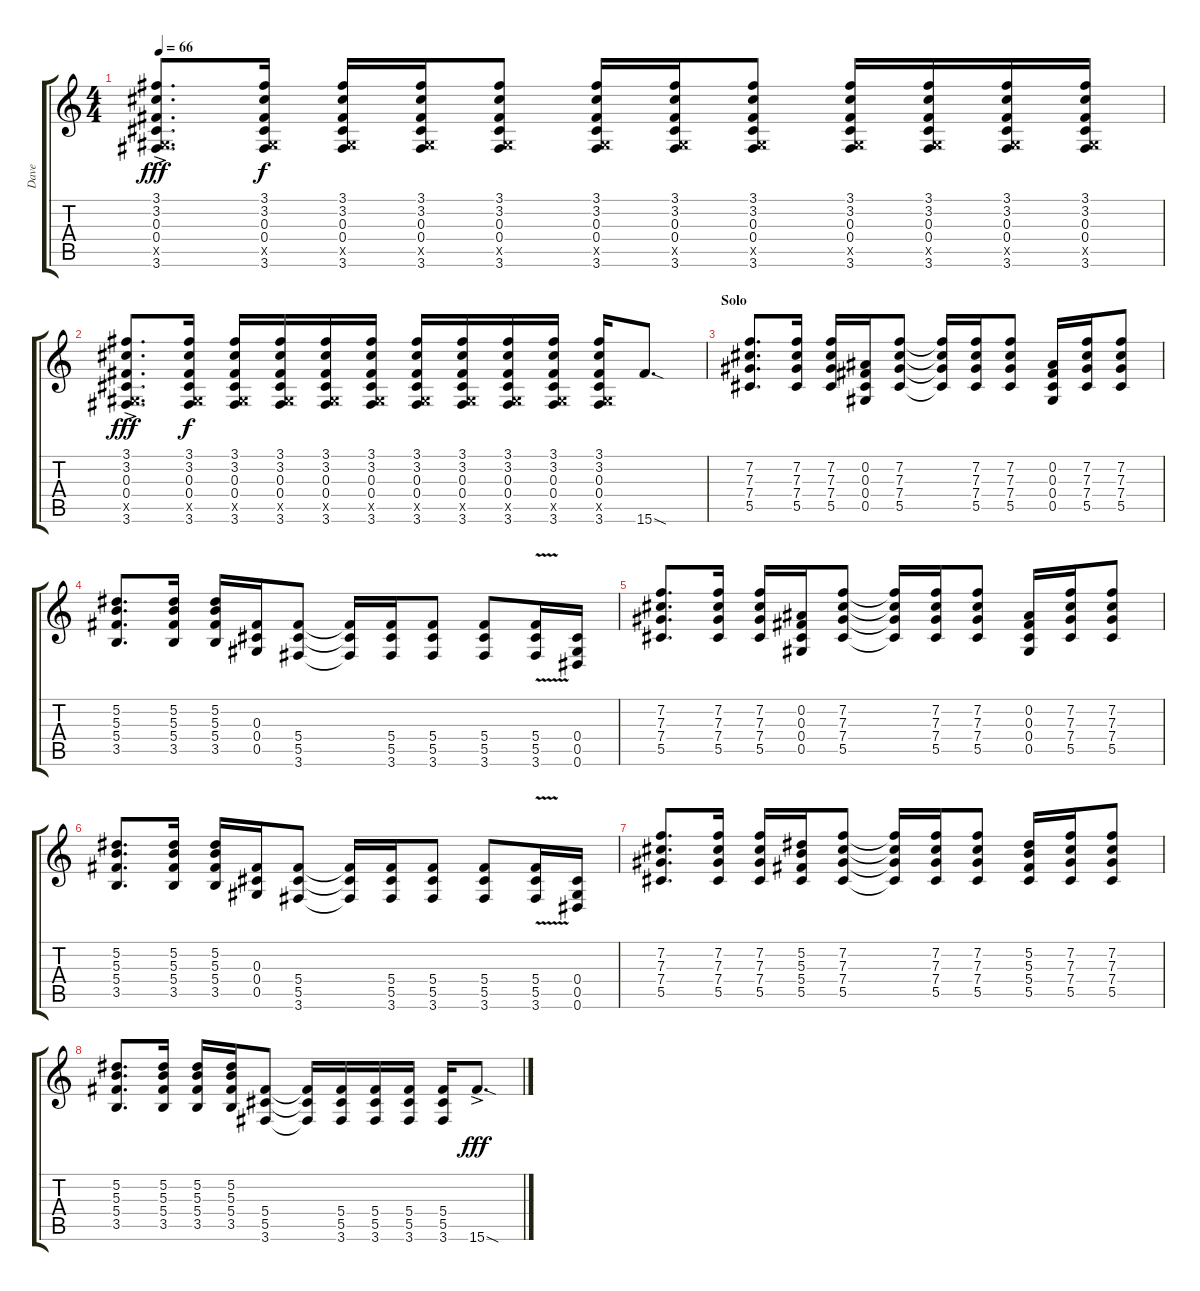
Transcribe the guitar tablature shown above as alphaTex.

\track ("Dave" "Dave") {instrument distortionguitar}
\staff {score tabs}
\tuning (Eb4 Bb3 Gb3 Db3 Ab2 Eb2) {hide}
\ts (4 4)
\tempo 66
\clef g2
\ks c
(3.1{ac} 3.2{ac} 0.3{ac} 0.4{ac} 0.5{ac x} 3.6{ac}).8{d dy fff} (3.1 3.2 0.3 0.4 0.5{x} 3.6).16{dy f} (3.1 3.2 0.3 0.4 0.5{x} 3.6).16 (3.1 3.2 0.3 0.4 0.5{x} 3.6).16 (3.1 3.2 0.3 0.4 0.5{x} 3.6).8 (3.1 3.2 0.3 0.4 0.5{x} 3.6).16 (3.1 3.2 0.3 0.4 0.5{x} 3.6).16 (3.1 3.2 0.3 0.4 0.5{x} 3.6).8 (3.1 3.2 0.3 0.4 0.5{x} 3.6).16 (3.1 3.2 0.3 0.4 0.5{x} 3.6).16 (3.1 3.2 0.3 0.4 0.5{x} 3.6).16 (3.1 3.2 0.3 0.4 0.5{x} 3.6).16 |
(3.1{ac} 3.2{ac} 0.3{ac} 0.4{ac} 0.5{ac x} 3.6{ac}).8{d dy fff} (3.1 3.2 0.3 0.4 0.5{x} 3.6).16{dy f} (3.1 3.2 0.3 0.4 0.5{x} 3.6).16 (3.1 3.2 0.3 0.4 0.5{x} 3.6).16 (3.1 3.2 0.3 0.4 0.5{x} 3.6).16 (3.1 3.2 0.3 0.4 0.5{x} 3.6).16 (3.1 3.2 0.3 0.4 0.5{x} 3.6).16 (3.1 3.2 0.3 0.4 0.5{x} 3.6).16 (3.1 3.2 0.3 0.4 0.5{x} 3.6).16 (3.1 3.2 0.3 0.4 0.5{x} 3.6).16 (3.1 3.2 0.3 0.4 0.5{x} 3.6).16 15.6{sod}.8{d} |
\section ("" "Solo")
(7.2 7.3 7.4 5.5).8{d} (7.2 7.3 7.4 5.5).16 (7.2 7.3 7.4 5.5).16 (0.2 0.3 0.4 0.5).16 (7.2 7.3 7.4 5.5).8 (7.2{t} 7.3{t} 7.4{t} 5.5{t}).16 (7.2 7.3 7.4 5.5).16 (7.2 7.3 7.4 5.5).8 (0.2 0.3 0.4 0.5).16 (7.2 7.3 7.4 5.5).16 (7.2 7.3 7.4 5.5).8 |
(5.2 5.3 5.4 3.5).8{d} (5.2 5.3 5.4 3.5).16 (5.2 5.3 5.4 3.5).16 (0.3 0.4 0.5).16 (5.4 5.5 3.6).8 (5.4{t} 5.5{t} 3.6{t}).16 (5.4 5.5 3.6).16 (5.4 5.5 3.6).8 (5.4 5.5 3.6).8 (5.4{v} 5.5 3.6{v}).16 (0.4 0.5 0.6).16 |
(7.2 7.3 7.4 5.5).8{d} (7.2 7.3 7.4 5.5).16 (7.2 7.3 7.4 5.5).16 (0.2 0.3 0.4 0.5).16 (7.2 7.3 7.4 5.5).8 (7.2{t} 7.3{t} 7.4{t} 5.5{t}).16 (7.2 7.3 7.4 5.5).16 (7.2 7.3 7.4 5.5).8 (0.2 0.3 0.4 0.5).16 (7.2 7.3 7.4 5.5).16 (7.2 7.3 7.4 5.5).8 |
(5.2 5.3 5.4 3.5).8{d} (5.2 5.3 5.4 3.5).16 (5.2 5.3 5.4 3.5).16 (0.3 0.4 0.5).16 (5.4 5.5 3.6).8 (5.4{t} 5.5{t} 3.6{t}).16 (5.4 5.5 3.6).16 (5.4 5.5 3.6).8 (5.4 5.5 3.6).8 (5.4{v} 5.5 3.6{v}).16 (0.4 0.5 0.6).16 |
(7.2 7.3 7.4 5.5).8{d} (7.2 7.3 7.4 5.5).16 (7.2 7.3 7.4 5.5).16 (5.2 5.3 5.4 5.5).16 (7.2 7.3 7.4 5.5).8 (7.2{t} 7.3{t} 7.4{t} 5.5{t}).16 (7.2 7.3 7.4 5.5).16 (7.2 7.3 7.4 5.5).8 (5.2 5.3 5.4 5.5).16 (7.2 7.3 7.4 5.5).16 (7.2 7.3 7.4 5.5).8 |
(5.2 5.3 5.4 3.5).8{d} (5.2 5.3 5.4 3.5).16 (5.2 5.3 5.4 3.5).16 (5.2 5.3 5.4 3.5).16 (5.4 5.5 3.6).8 (5.4{t} 5.5{t} 3.6{t}).16 (5.4 5.5 3.6).16 (5.4 5.5 3.6).16 (5.4 5.5 3.6).16 (5.4 5.5 3.6).16 15.6{sod ac}.8{d dy fff}
